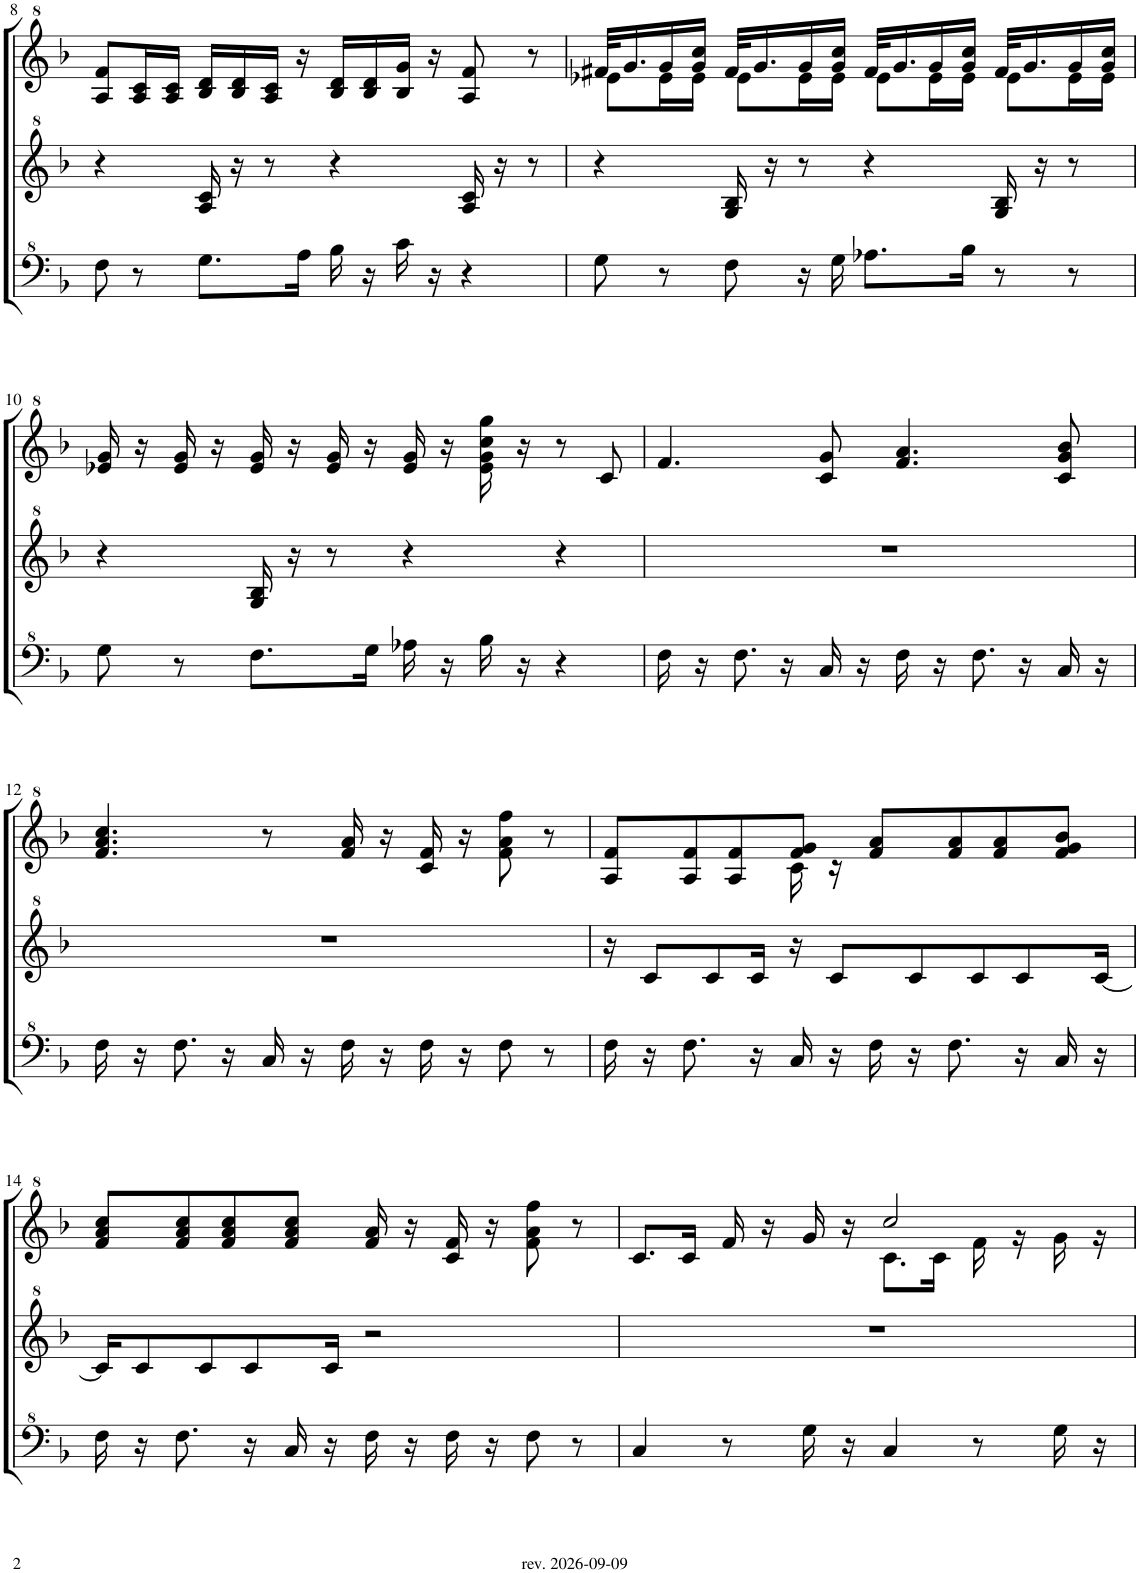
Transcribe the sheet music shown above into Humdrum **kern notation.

**kern	**kern	**kern
*part3	*part2	*part1
*staff3	*staff2	*staff1
*I"パンフルート	*I"パンフルート	*I"パンフルート
!!LO:PB:g=z
*clefF^4	*clefG^2	*clefG^2
*k[b-]	*k[b-]	*k[b-]
*M4/4	*M4/4	*M4/4
=8	=8	=8
8f\	4r	8a/ 8ff/L
8r	.	16a/ 16cc/L
.	.	16a/ 16cc/JJ
8.g\L	16a/ 16cc/	16b-/ 16dd/LL
.	16r	16b-/ 16dd/
.	8r	16a/ 16cc/JJ
16a\Jk	.	16r
16b-\	4r	16b-/ 16dd/LL
16r	.	16b-/ 16dd/
16cc\	.	16b-/ 16gg/JJ
16r	.	16r
4r	16a/ 16cc/	8a/ 8ff/
.	16r	.
.	8r	8r
=9	=9	=9
*	*	*^
8g\	4r	32ff#X/KLL	8ee-X\L
.	.	16.gg/	.
8r	.	16gg/	16ee-\L
.	.	16gg/ 16ccc/JJ	16ee-\JJ
8f\	16g/ 16b-/	32ff#/KLL	8ee-\L
.	.	16.gg/	.
.	16r	.	.
16r	8r	16gg/	16ee-\L
16g\	.	16gg/ 16ccc/JJ	16ee-\JJ
8.a-X\L	4r	32ff#/KLL	8ee-\L
.	.	16.gg/	.
.	.	16gg/	16ee-\L
16b-\Jk	.	16gg/ 16ccc/JJ	16ee-\JJ
8r	16g/ 16b-/	32ff#/KLL	8ee-\L
.	.	16.gg/	.
.	16r	.	.
8r	8r	16gg/	16ee-\L
.	.	16gg/ 16ccc/JJ	16ee-\JJ
*	*	*v	*v
!!LO:LB:g=z
=10	=10	=10
8g\	4r	16ee-X/ 16gg/
.	.	16r
8r	.	16ee-/ 16gg/
.	.	16r
8.f\L	16g/ 16b-/	16ee-/ 16gg/
.	16r	16r
.	8r	16ee-/ 16gg/
16g\Jk	.	16r
16a-X\	4r	16ee-/ 16gg/
16r	.	16r
16b-\	.	16ee-\ 16gg\ 16ccc\ 16ggg\
16r	.	16r
4r	4r	8r
.	.	8cc/
=11	=11	=11
16f\	1r	4.ff/
16r	.	.
8.f\	.	.
16r	.	.
16c/	.	8cc/ 8gg/
16r	.	.
16f\	.	4.ff/ 4.aa/
16r	.	.
8.f\	.	.
16r	.	.
16c/	.	8cc/ 8gg/ 8bb-/
16r	.	.
!!LO:LB:g=z
=12	=12	=12
16f\	1r	4.ff/ 4.aa/ 4.ccc/
16r	.	.
8.f\	.	.
16r	.	.
16c/	.	8r
16r	.	.
16f\	.	16ff/ 16aa/
16r	.	16r
16f\	.	16cc/ 16ff/
16r	.	16r
8f\	.	8ff\ 8aa\ 8fff\
8r	.	8r
=13	=13	=13
*	*	*^
16f\	16r	8a/ 8ff/L	4.ryy
16r	8cc/L	.	.
8.f\	.	8a/ 8ff/	.
.	8cc/	.	.
.	.	8a/ 8ff/	.
16r	16cc/Jk	.	.
16c/	16r	8ff/ 8gg/J	16cc\
16r	8cc/L	.	16r
16f\	.	8ff/ 8aa/L	2ryy
16r	8cc/	.	.
8.f\	.	8ff/ 8aa/	.
.	8cc/	.	.
.	.	8ff/ 8aa/	.
16r	8cc/	.	.
16c/	.	8ff/ 8gg/ 8bb-/J	.
16r	[16cc/Jk	.	.
*	*	*v	*v
!!LO:LB:g=z
=14	=14	=14
16f\	16cc/KL]	8ff/ 8aa/ 8ccc/L
16r	8cc/	.
8.f\	.	8ff/ 8aa/ 8ccc/
.	8cc/	.
.	.	8ff/ 8aa/ 8ccc/
16r	8cc/	.
16c/	.	8ff/ 8aa/ 8ccc/J
16r	16cc/Jk	.
16f\	2r	16ff/ 16aa/
16r	.	16r
16f\	.	16cc/ 16ff/
16r	.	16r
8f\	.	8ff\ 8aa\ 8fff\
8r	.	8r
=15	=15	=15
*	*	*^
4c/	1r	8.cc/L	2ryy
.	.	16cc/Jk	.
8r	.	16ff/	.
.	.	16r	.
16g\	.	16gg/	.
16r	.	16r	.
4c/	.	2ccc/	8.cc\L
.	.	.	16cc\Jk
8r	.	.	16ff\
.	.	.	16r
16g\	.	.	16gg\
16r	.	.	16r
*	*	*v	*v
=	=	=
*-	*-	*-
